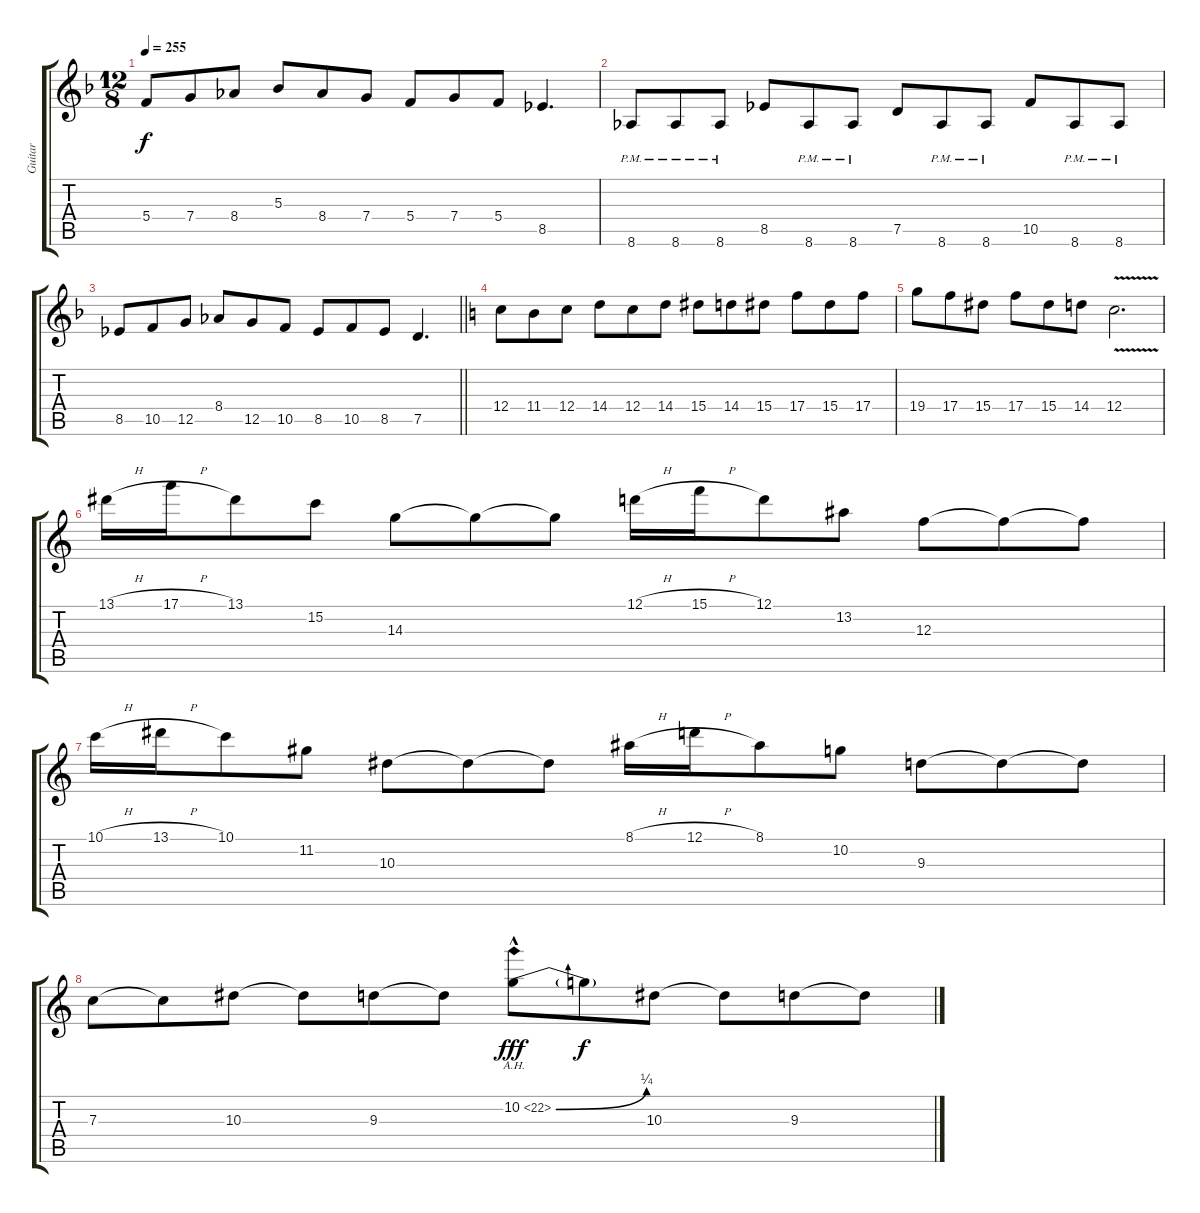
\track ("Guitar" "Guitar") {instrument distortionguitar}
\staff {score tabs}
\tuning (D4 A3 F3 C3 G2 C2) {hide}
\ts (12 8)
\tempo 255
\clef g2
\ks dminor
5.4.8{dy f} 7.4.8 8.4.8 5.3.8 8.4.8 7.4.8 5.4.8 7.4.8 5.4.8 8.5.4{d} |
8.6{pm}.8 8.6{pm}.8 8.6{pm}.8 8.5.8 8.6{pm}.8 8.6{pm}.8 7.5.8 8.6{pm}.8 8.6{pm}.8 10.5.8 8.6{pm}.8 8.6{pm}.8 |
\barLineRight lightlight
8.5.8 10.5.8 12.5.8 8.4.8 12.5.8 10.5.8 8.5.8 10.5.8 8.5.8 7.5.4{d} |
\section ("" "")
\ks c
12.4.8{instrument overdrivenguitar} 11.4.8 12.4.8 14.4.8 12.4.8 14.4.8 15.4.8 14.4.8 15.4.8 17.4.8 15.4.8 17.4.8 |
19.4.8 17.4.8 15.4.8 17.4.8 15.4.8 14.4.8 12.4{v}.2{d} |
13.1{h}.16 17.1{h}.16 13.1.8 15.2.8 14.3.8 14.3{t}.8 14.3{t}.8 12.1{h}.16 15.1{h}.16 12.1.8 13.2.8 12.3.8 12.3{t}.8 12.3{t}.8 |
10.1{h}.16 13.1{h}.16 10.1.8 11.2.8 10.3.8 10.3{t}.8 10.3{t}.8 8.1{h}.16 12.1{h}.16 8.1.8 10.2.8 9.3.8 9.3{t}.8 9.3{t}.8 |
7.3.8 7.3{t}.8 10.3.8 10.3{t}.8 9.3.8 9.3{t}.8 10.2{be (bend 0 0 60 1) ah 12 hac}.8{dy fff} 10.2{t}.8{dy f} 10.3.8 10.3{t}.8 9.3.8 9.3{t}.8
